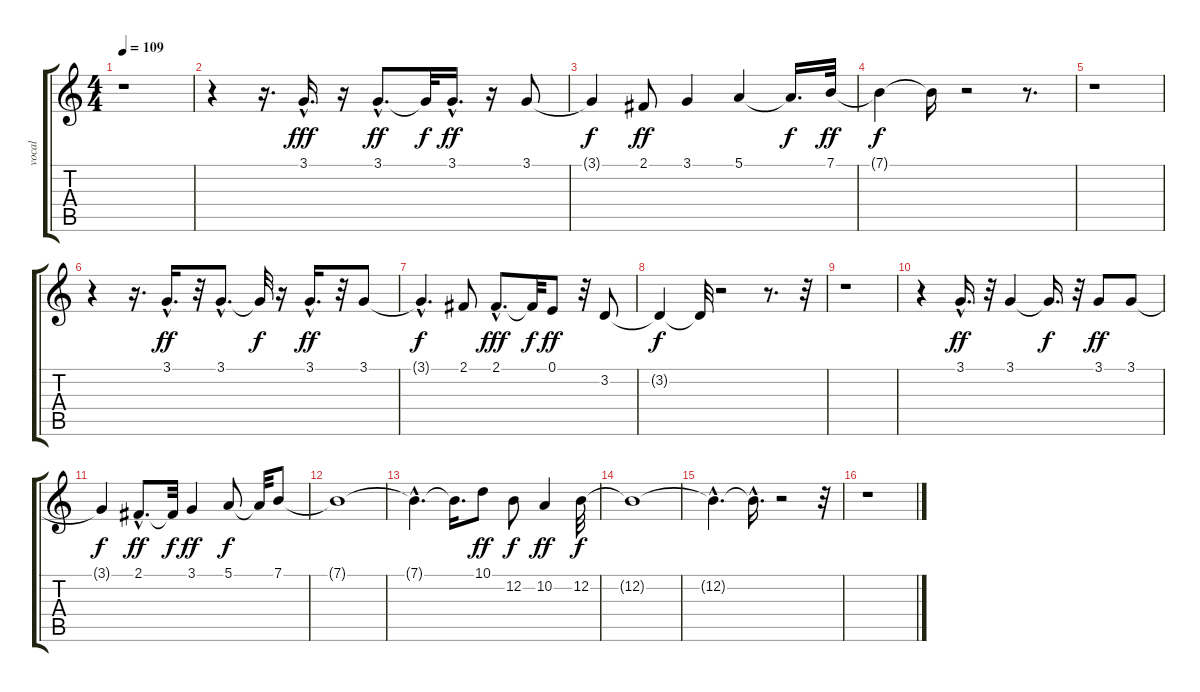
\track ("vocal" "vocal") {instrument flute}
\staff {score tabs}
\tuning (E4 B3 G3 D3 A2 E2) {hide}
\ts (4 4)
\tempo 109
\clef g2
\ks c
r.1{dy f} |
r.4 r.16{d} 3.1{hac}.16{d dy fff} r.16 3.1{hac}.8{d dy ff} 3.1{t}.32{dy f} 3.1{hac}.16{d dy ff} r.16 3.1.8 |
3.1{t}.4{dy f} 2.1.8{dy ff} 3.1.4 5.1.4 5.1{t}.16{d dy f} 7.1.32{dy ff} |
7.1{t}.4{dy f} 7.1{t}.16 r.2 r.8{d} |
r.1 |
r.4 r.16{d} 3.1{hac}.16{d dy ff} r.32 3.1{hac}.8{d} 3.1{t}.32{dy f} r.16 3.1{hac}.16{d dy ff} r.32 3.1.8 |
3.1{hac t}.4{d dy f} 2.1.8 2.1{hac}.8{d dy fff} 2.1{t}.32{dy f} 0.1.8{dy ff} r.32 3.2.8 |
3.2{t}.4{dy f} 3.2{t}.32 r.2 r.8{d} r.32 |
r.1 |
r.4 3.1{hac}.16{d dy ff} r.32 3.1.4 3.1{t}.16{d dy f} r.32 3.1.8{dy ff} 3.1.8 |
3.1{t}.4{dy f} 2.1{hac}.8{d dy ff} 2.1{t}.32{dy f} 3.1.4{dy ff} 5.1.8{dy f} 5.1{t}.32 7.1.8 |
7.1{t}.1 |
7.1{hac t}.4{d} 7.1{t}.16{d} 10.1.8{dy ff} 12.2.8{dy f} 10.2.4{dy ff} 12.2.32{dy f} |
12.2{t}.1 |
12.2{hac t}.4{d} 12.2{hac t}.16{d} r.2 r.32 |
r.1
